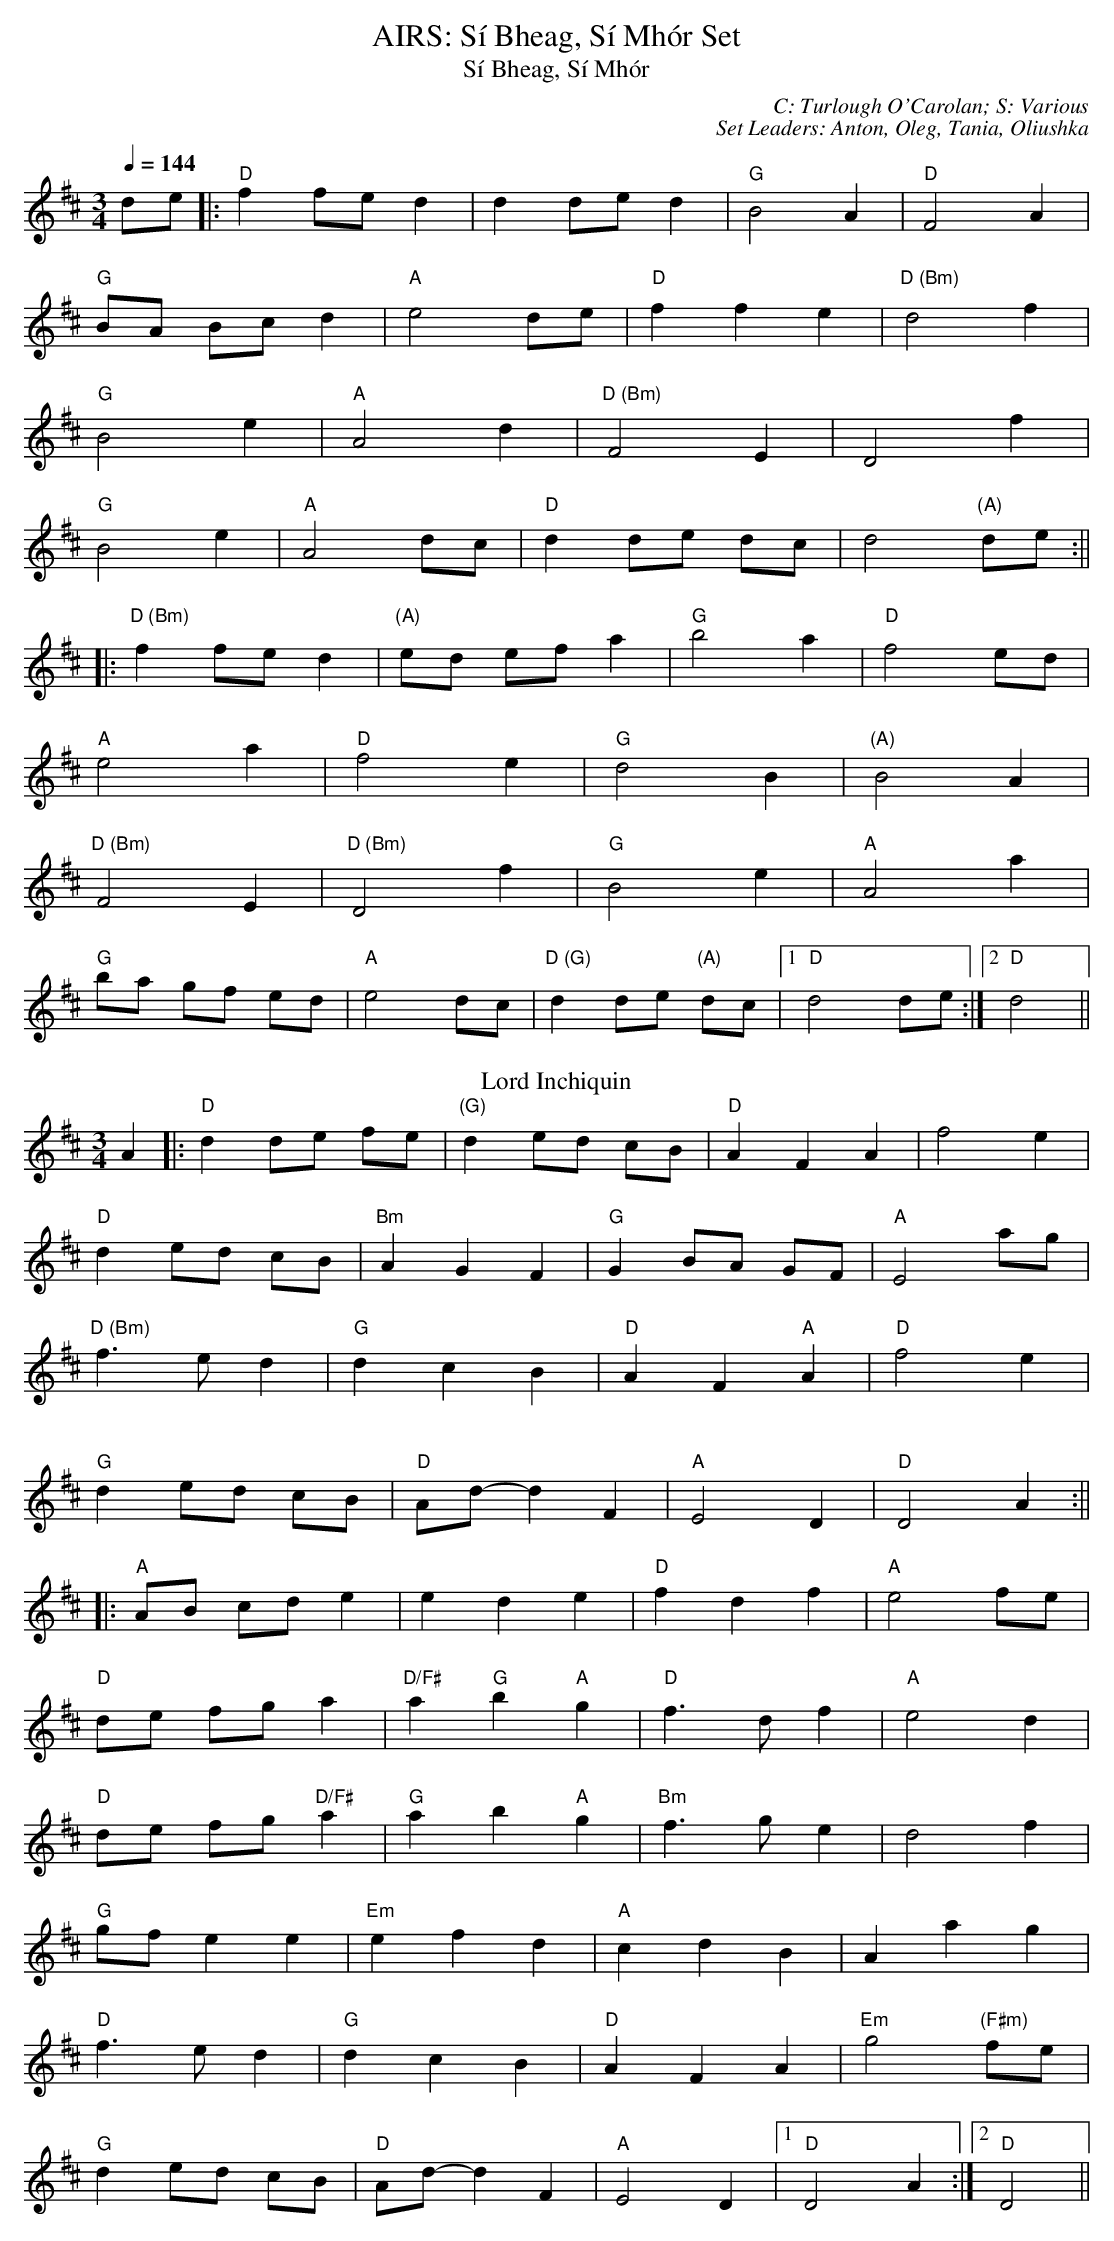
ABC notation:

X:1
T: AIRS: Sí Bheag, Sí Mhór Set
T: Sí Bheag, Sí Mhór
C: C: Turlough O'Carolan; S: Various
C: Set Leaders: Anton, Oleg, Tania, Oliushka
M: 3/4
L: 1/8
Q: 1/4=144
K: Dmaj
de|:"D"f2 fe d2|d2 de d2|"G"B4 A2|"D"F4 A2|
"G"BA Bc d2|"A"e4 de|"D"f2 f2 e2|"D (Bm)"d4 f2|
"G"B4 e2|"A"A4 d2|"D (Bm)"F4 E2|D4 f2|
"G"B4 e2|"A"A4 dc|"D"d2 de dc|d4 "(A)"de:||
|:"D (Bm)"f2 fe d2|"(A)"ed ef a2|"G"b4 a2|"D"f4 ed|
"A"e4 a2|"D"f4 e2|"G"d4 B2|"(A)"B4 A2|
"D (Bm)"F4 E2|"D (Bm)"D4 f2|"G"B4 e2|"A"A4 a2|
"G"ba gf ed|"A"e4 dc|"D (G)"d2 de "(A)"dc|1 "D"d4 de:|2 "D"d4||
T: Lord Inchiquin
K: Dmaj
A2|:"D"d2 de fe|"(G)"d2 ed cB|"D"A2 F2 A2|f4 e2|
"D"d2 ed cB|"Bm"A2 G2 F2|"G"G2 BA GF|"A"E4 ag|
"D (Bm)"f3e d2|"G"d2 c2 B2|"D"A2 F2 "A"A2|"D"f4 e2|
"G"d2 ed cB|"D"Ad-d2 F2|"A"E4 D2|"D"D4 A2:||
|:"A"AB cd e2|e2 d2 e2|"D"f2 d2 f2|"A"e4 fe|
"D"de fg a2|"D/F#"a2 "G"b2 "A"g2|"D"f3d f2|"A"e4 d2|
"D"de fg "D/F#"a2|"G"a2 b2 "A"g2|"Bm"f3g e2|d4 f2|
"G"gf e2 e2|"Em"e2 f2 d2|"A"c2 d2 B2|A2 a2 g2|
"D"f3e d2|"G"d2 c2 B2|"D"A2 F2 A2|"Em"g4 "(F#m)"fe|
"G"d2 ed cB|"D"Ad-d2 F2|"A"E4 D2|1 "D"D4 A2:|2 "D"D4||
